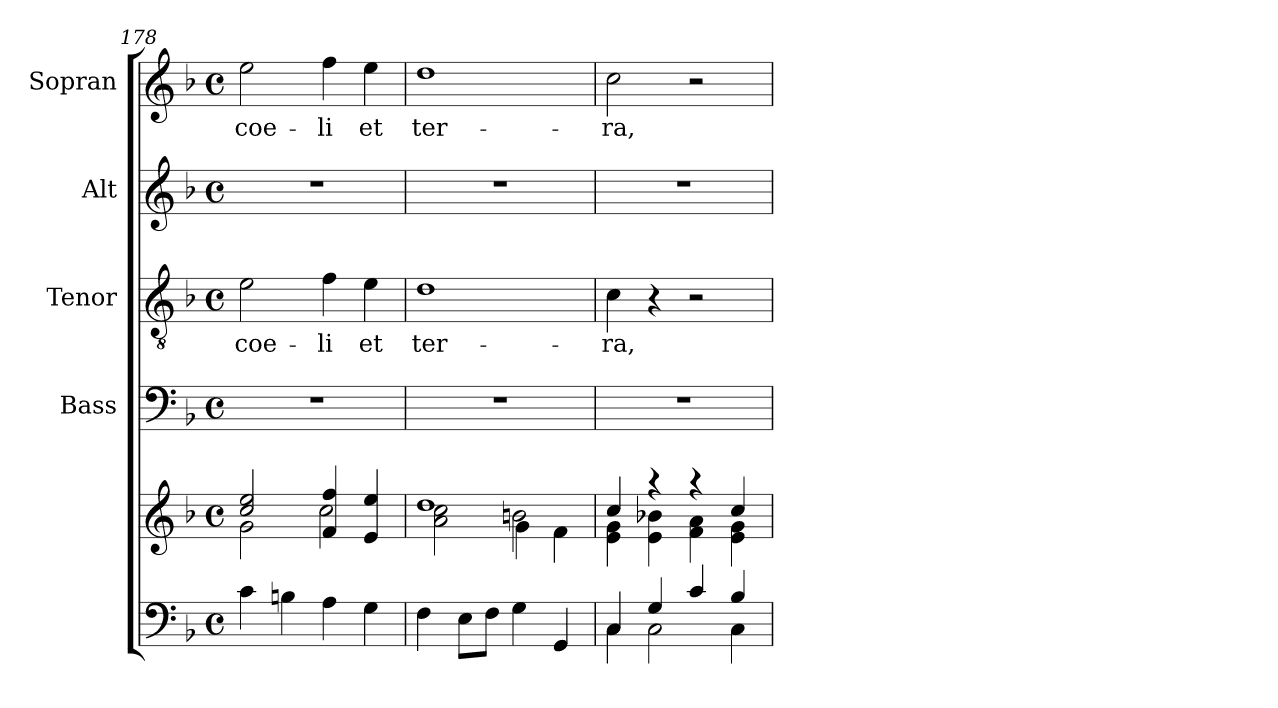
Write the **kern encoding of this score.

**kern	**kern	**kern	**kern	**text	**kern	**kern	**text
*part5	*part5	*part4	*part3	*part3	*part2	*part1	*part1
*staff6	*staff5	*staff4	*staff3	*staff3	*staff2	*staff1	*staff1
*	*	*I"Bass	*I"Tenor	*	*I"Alt	*I"Sopran	*
*	*	*I'B.	*I'T.	*	*I'A.	*I'S.	*
*clefF4	*clefG2	*clefF4	*clefGv2	*	*clefG2	*clefG2	*
*k[b-]	*k[b-]	*k[b-]	*k[b-]	*	*k[b-]	*k[b-]	*
*F:	*F:	*F:	*F:	*	*F:	*F:	*
*M4/4	*M4/4	*M4/4	*M4/4	*	*M4/4	*M4/4	*
*met(c)	*met(c)	*met(c)	*met(c)	*	*met(c)	*met(c)	*
=178	=178	=178	=178	=178	=178	=178	=178
*	*^	*	*	*	*	*	*
!	!	!	!	!	!LO:LY:b	!	!	!LO:LY:b
4c\	2cc/ 2ee/	2g\	1r	2e\	coe-	1r	2ee\	coe-
4Bn\	.	.	.	.	.	.	.	.
!	!	!	!	!	!LO:LY:b	!	!	!LO:LY:b
4A\	4f/ 4ff/	2cc\	.	4f\	-li	.	4ff\	-li
!	!	!	!	!	!LO:LY:b	!	!	!LO:LY:b
4G\	4e/ 4ee/	.	.	4e\	et	.	4ee\	et
=179	=179	=179	=179	=179	=179	=179	=179	=179
*	*	*^	*	*	*	*	*	*
!	!	!	!	!	!	!LO:LY:b	!	!	!LO:LY:b
4F\	1dd	2a\ 2cc\	2ryy	1r	1d	ter-	1r	1dd	ter-
8E\L	.	.	.	.	.	.	.	.	.
8F\J	.	.	.	.	.	.	.	.	.
4G\	.	2bn\	4g\	.	.	.	.	.	.
4GG/	.	.	4f\	.	.	.	.	.	.
=180	=180	=180	=180	=180	=180	=180	=180	=180	=180
*^	*	*	*	*	*	*	*	*	*
!	!	!	!	!	!	!	!LO:LY:b	!	!	!LO:LY:b
*	*	*	*v	*v	*	*	*	*	*	*
4C/	4C\	4cc/	4e\ 4g\	1r	4c\	-ra,	1r	2cc\	-ra,
4G/	2C\	4rgg	4e\ 4b-X\	.	4r	.	.	.	.
4c/	.	4rgg	4f\ 4a\	.	2r	.	.	2r	.
4B-/	4C\	4cc/	4e\ 4g\	.	.	.	.	.	.
*v	*v	*	*	*	*	*	*	*	*
*	*v	*v	*	*	*	*	*	*
=	=	=	=	=	=	=	=
*-	*-	*-	*-	*-	*-	*-	*-
